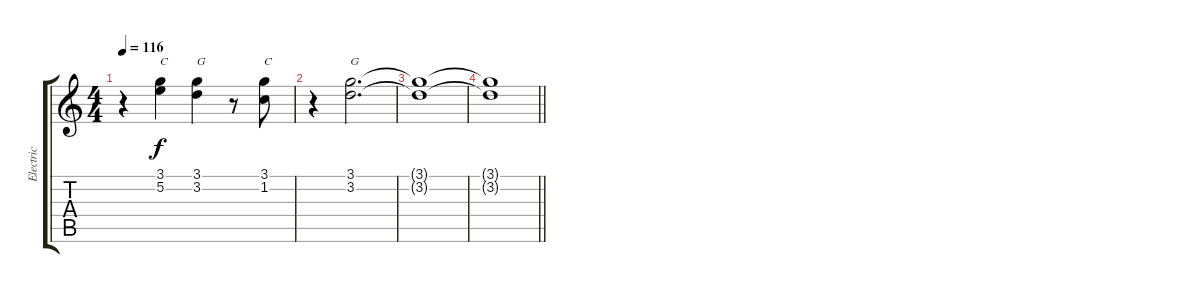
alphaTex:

\track ("Electric" "Electric") {instrument overdrivenguitar}
\staff {score tabs}
\tuning (E4 B3 G3 D3 A2 E2) {hide}
\ts (4 4)
\tempo 116
\clef g2
\ks c
r.4{dy f} (3.1 5.2).4{txt "C"} (3.1 3.2).4{txt "G"} r.8 (3.1 1.2).8{txt "C"} |
r.4 (3.1 3.2).2{d txt "G"} |
(3.1{t} 3.2{t}).1 |
\barLineRight lightlight
(3.1{t} 3.2{t}).1
